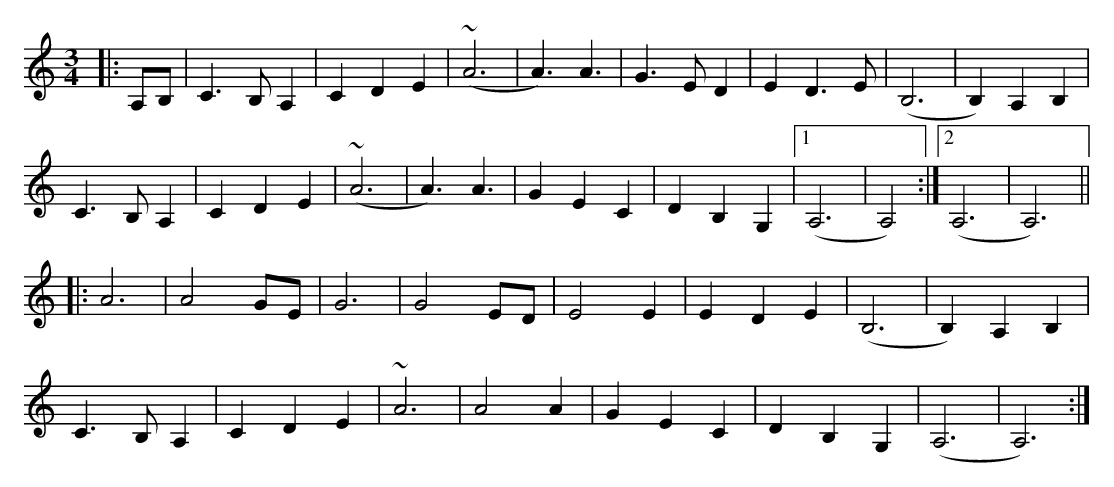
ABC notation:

X:1
M:3/4
K:Amin
|:A,B,|C3 B, A,2|C2 D2 E2|(~A6|A3) A3|G3 ED2|E2 D3 E|(B,6|B,2) A,2 B,2|
C3 B, A,2|C2 D2 E2|(~A6|A3) A3|G2 E2 C2|D2 B,2 G,2|1 (A,6|A,4):|2 (A,6|A,6)||
|:A6|A4 GE|G6|G4 ED|E4 E2|E2 D2 E2|(B,6|B,2) A,2 B,2|
C3 B, A,2|C2 D2 E2|~A6|A4 A2|G2 E2 C2|D2 B,2 G,2|(A,6|A,6):|
